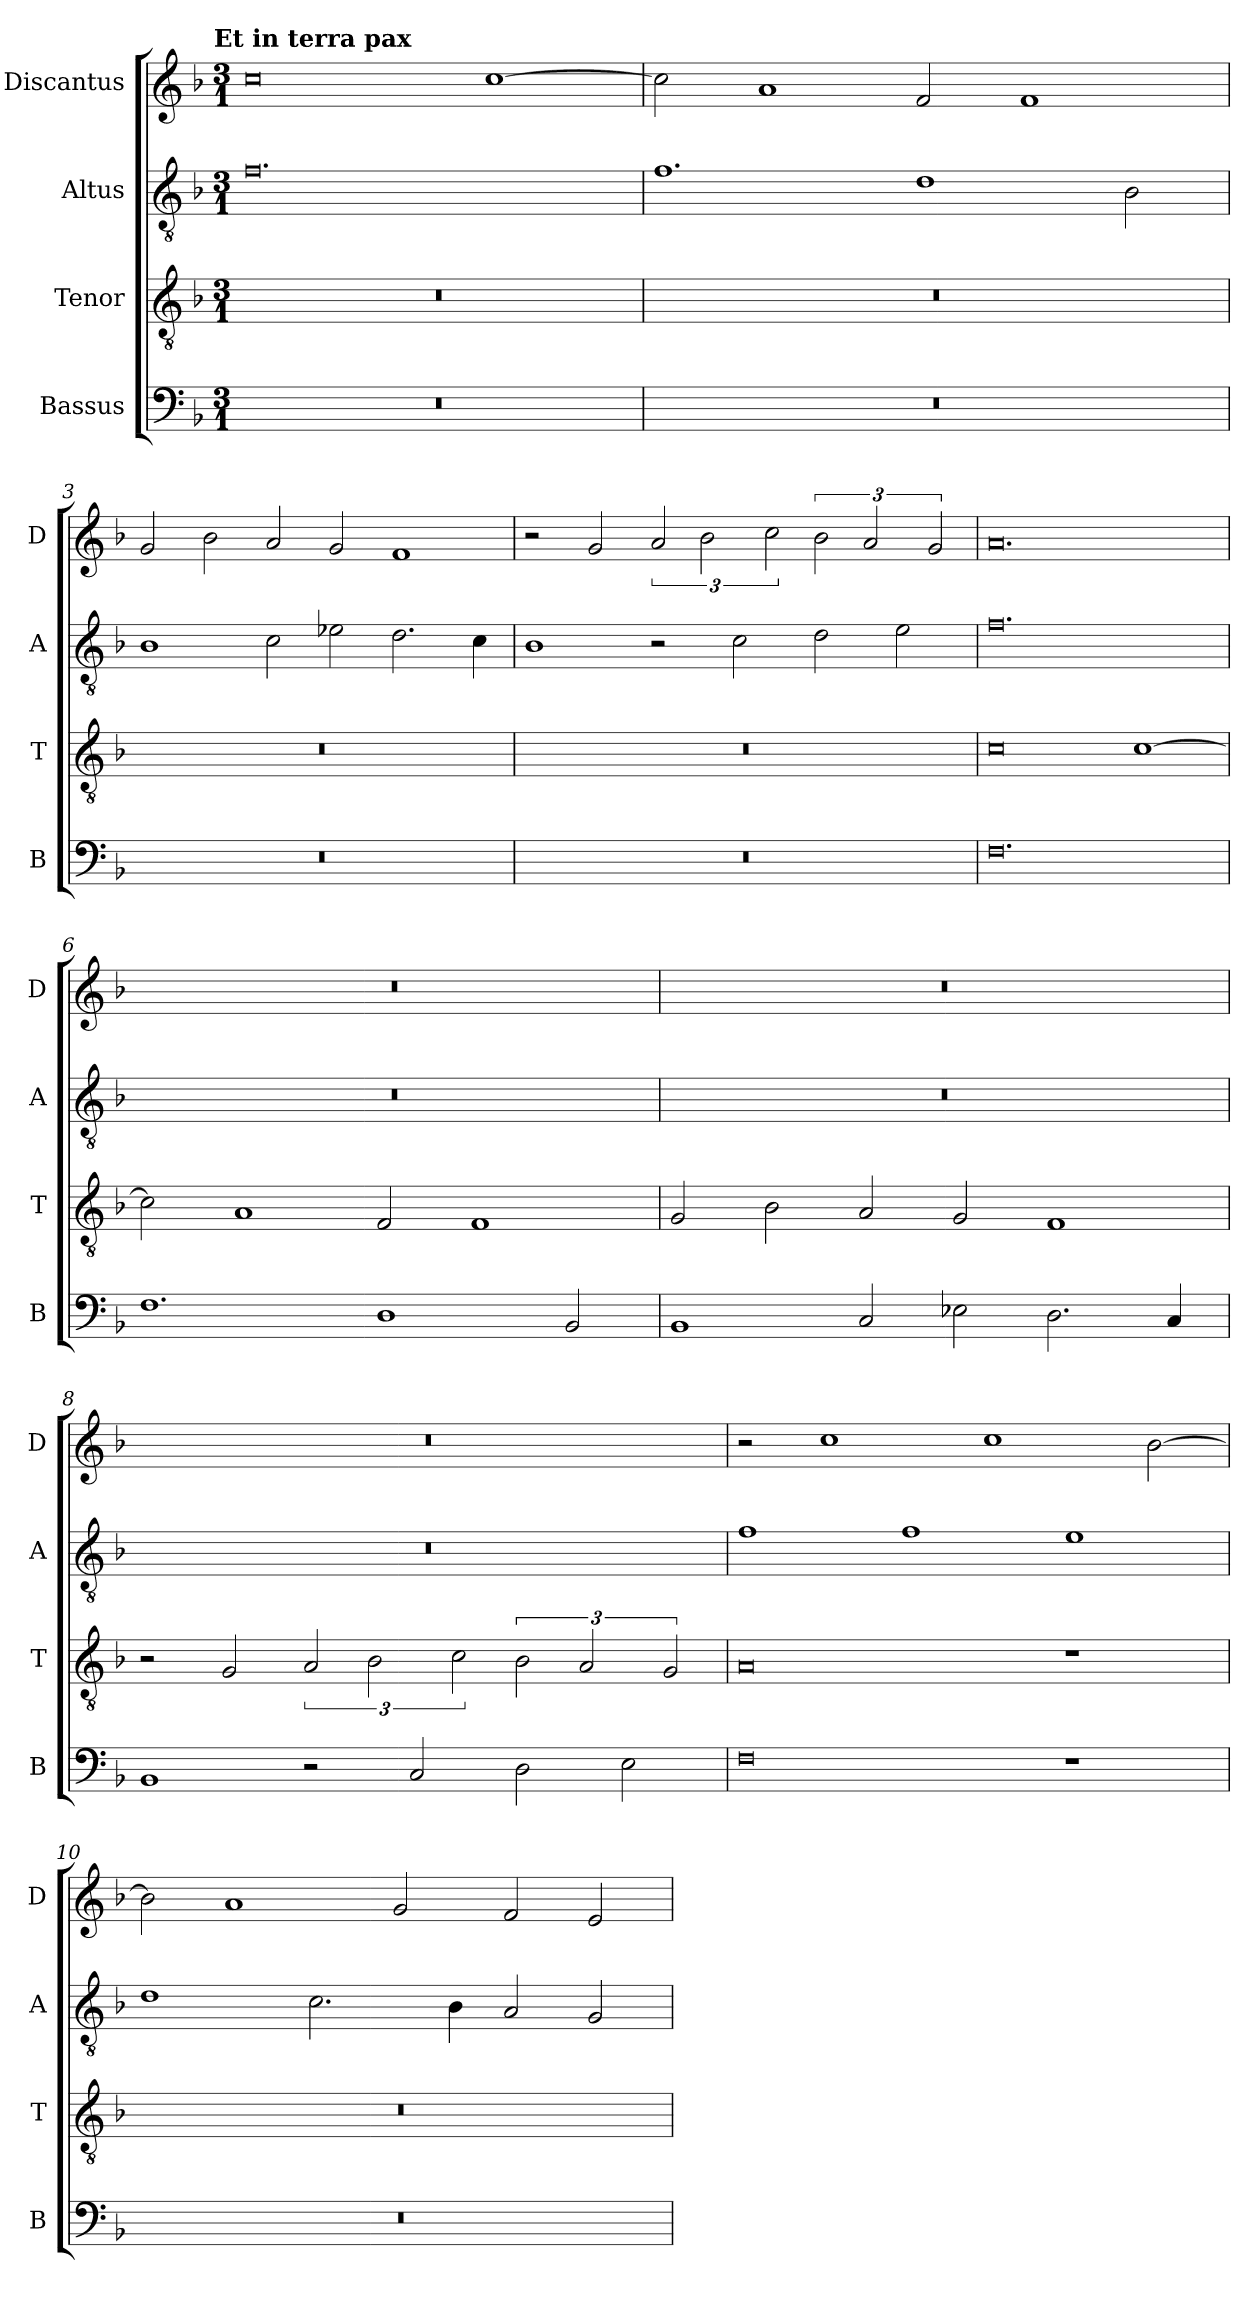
**kern	**kern	**kern	**kern
*part4	*part3	*part2	*part1
*staff4	*staff3	*staff2	*staff1
*I"Bassus	*I"Tenor	*I"Altus	*I"Discantus
*I'B	*I'T	*I'A	*I'D
*clefF4	*clefGv2	*clefGv2	*clefG2
*k[b-]	*k[b-]	*k[b-]	*k[b-]
!!LO:TX:omd:t=Et in terra pax
*M3/1	*M3/1	*M3/1	*M3/1
=1	=1	=1	=1
0.r	0.r	0.f	0cc
.	.	.	[1cc
=2	=2	=2	=2
0.r	0.r	1.f	2cc\]
.	.	.	1a
.	.	1d	2f/
.	.	.	1f
.	.	2B-\	.
=3	=3	=3	=3
0.r	0.r	1B-	2g/
.	.	.	2b-\
.	.	2c\	2a/
.	.	2e-X\	2g/
.	.	2.d\	1f
.	.	4c\	.
=4	=4	=4	=4
0.r	0.r	1B-	2r
.	.	.	2g/
.	.	2r	3a/
.	.	.	3b-\
.	.	2c\	.
.	.	.	3cc\
.	.	2d\	3b-\
.	.	.	3a/
.	.	2e\	.
.	.	.	3g/
=5	=5	=5	=5
0.F	0c	0.f	0.a
.	[1c	.	.
=6	=6	=6	=6
1.F	2c\]	0.r	0.r
.	1A	.	.
1D	2F/	.	.
.	1F	.	.
2BB-/	.	.	.
=7	=7	=7	=7
1BB-	2G/	0.r	0.r
.	2B-\	.	.
2C/	2A/	.	.
2E-X\	2G/	.	.
2.D\	1F	.	.
4C/	.	.	.
=8	=8	=8	=8
1BB-	2r	0.r	0.r
.	2G/	.	.
2r	3A/	.	.
.	3B-\	.	.
2C/	.	.	.
.	3c\	.	.
2D\	3B-\	.	.
.	3A/	.	.
2E\	.	.	.
.	3G/	.	.
=9	=9	=9	=9
0F	0A	1f	2r
.	.	.	1cc
.	.	1f	.
.	.	.	1cc
1r	1r	1e	.
.	.	.	[2b-\
=10	=10	=10	=10
0.r	0.r	1d	2b-\]
.	.	.	1a
.	.	2.c\	.
.	.	.	2g/
.	.	4B-\	.
.	.	2A/	2f/
.	.	2G/	2e/
=	=	=	=
*-	*-	*-	*-
